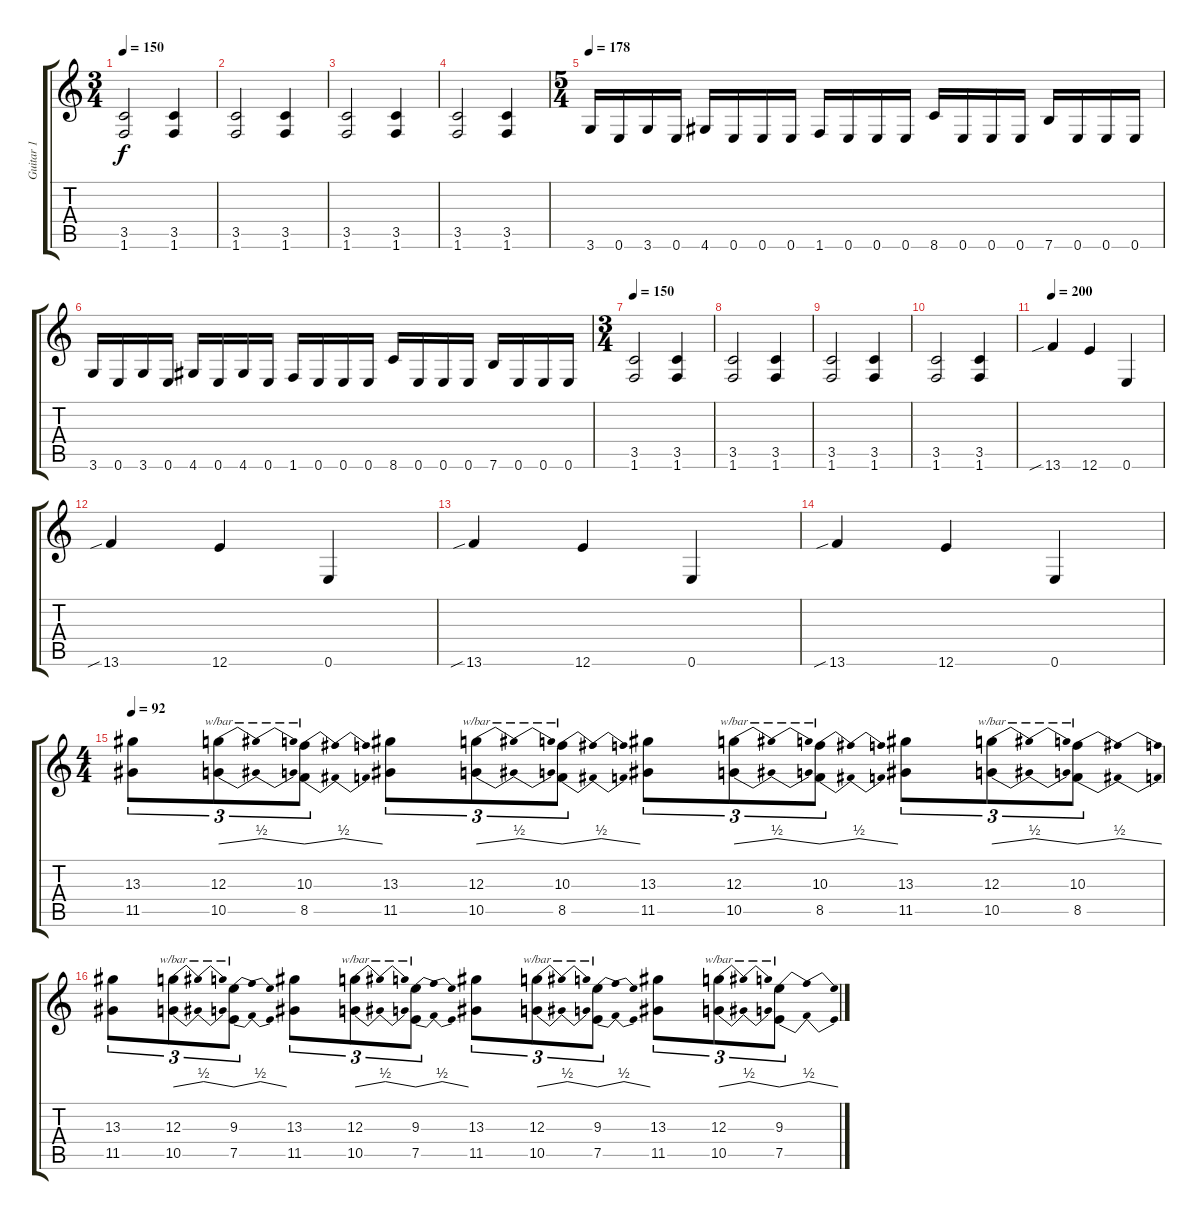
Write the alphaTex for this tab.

\track ("Guitar 1" "Guitar 1") {instrument distortionguitar}
\staff {score tabs}
\tuning (E4 B3 G3 D3 A2 E2) {hide}
\ts (3 4)
\tempo 150
\clef g2
\ks c
(3.5 1.6).2{dy f} (3.5 1.6).4 |
(3.5 1.6).2 (3.5 1.6).4 |
(3.5 1.6).2 (3.5 1.6).4 |
(3.5 1.6).2 (3.5 1.6).4 |
\ts (5 4)
\tempo 178
3.6.16 0.6.16 3.6.16 0.6.16 4.6.16 0.6.16 0.6.16 0.6.16 1.6.16 0.6.16 0.6.16 0.6.16 8.6.16 0.6.16 0.6.16 0.6.16 7.6.16 0.6.16 0.6.16 0.6.16 |
3.6.16 0.6.16 3.6.16 0.6.16 4.6.16 0.6.16 4.6.16 0.6.16 1.6.16 0.6.16 0.6.16 0.6.16 8.6.16 0.6.16 0.6.16 0.6.16 7.6.16 0.6.16 0.6.16 0.6.16 |
\ts (3 4)
\tempo 150
(3.5 1.6).2 (3.5 1.6).4 |
(3.5 1.6).2 (3.5 1.6).4 |
(3.5 1.6).2 (3.5 1.6).4 |
(3.5 1.6).2 (3.5 1.6).4 |
\tempo 200
13.6{sib}.4 12.6.4 0.6.4 |
13.6{sib}.4 12.6.4 0.6.4 |
13.6{sib}.4 12.6.4 0.6.4 |
13.6{sib}.4 12.6.4 0.6.4 |
\ts (4 4)
\tempo 92
(13.3 11.5).8{tu (3 2)} (12.3 10.5).8{tu (3 2) tbe (dip default 0 0 30 2 60 0)} (10.3 8.5).8{tu (3 2) tbe (dip default 0 0 30 2 60 0)} (13.3 11.5).8{tu (3 2)} (12.3 10.5).8{tu (3 2) tbe (dip default 0 0 30 2 60 0)} (10.3 8.5).8{tu (3 2) tbe (dip default 0 0 30 2 60 0)} (13.3 11.5).8{tu (3 2)} (12.3 10.5).8{tu (3 2) tbe (dip default 0 0 30 2 60 0)} (10.3 8.5).8{tu (3 2) tbe (dip default 0 0 30 2 60 0)} (13.3 11.5).8{tu (3 2)} (12.3 10.5).8{tu (3 2) tbe (dip default 0 0 30 2 60 0)} (10.3 8.5).8{tu (3 2) tbe (dip default 0 0 30 2 60 0)} |
(13.3 11.5).8{tu (3 2)} (12.3 10.5).8{tu (3 2) tbe (dip default 0 0 30 2 60 0)} (9.3 7.5).8{tu (3 2) tbe (dip default 0 0 30 2 60 0)} (13.3 11.5).8{tu (3 2)} (12.3 10.5).8{tu (3 2) tbe (dip default 0 0 30 2 60 0)} (9.3 7.5).8{tu (3 2) tbe (dip default 0 0 30 2 60 0)} (13.3 11.5).8{tu (3 2)} (12.3 10.5).8{tu (3 2) tbe (dip default 0 0 30 2 60 0)} (9.3 7.5).8{tu (3 2) tbe (dip default 0 0 30 2 60 0)} (13.3 11.5).8{tu (3 2)} (12.3 10.5).8{tu (3 2) tbe (dip default 0 0 30 2 60 0)} (9.3 7.5).8{tu (3 2) tbe (dip default 0 0 30 2 60 0)}
